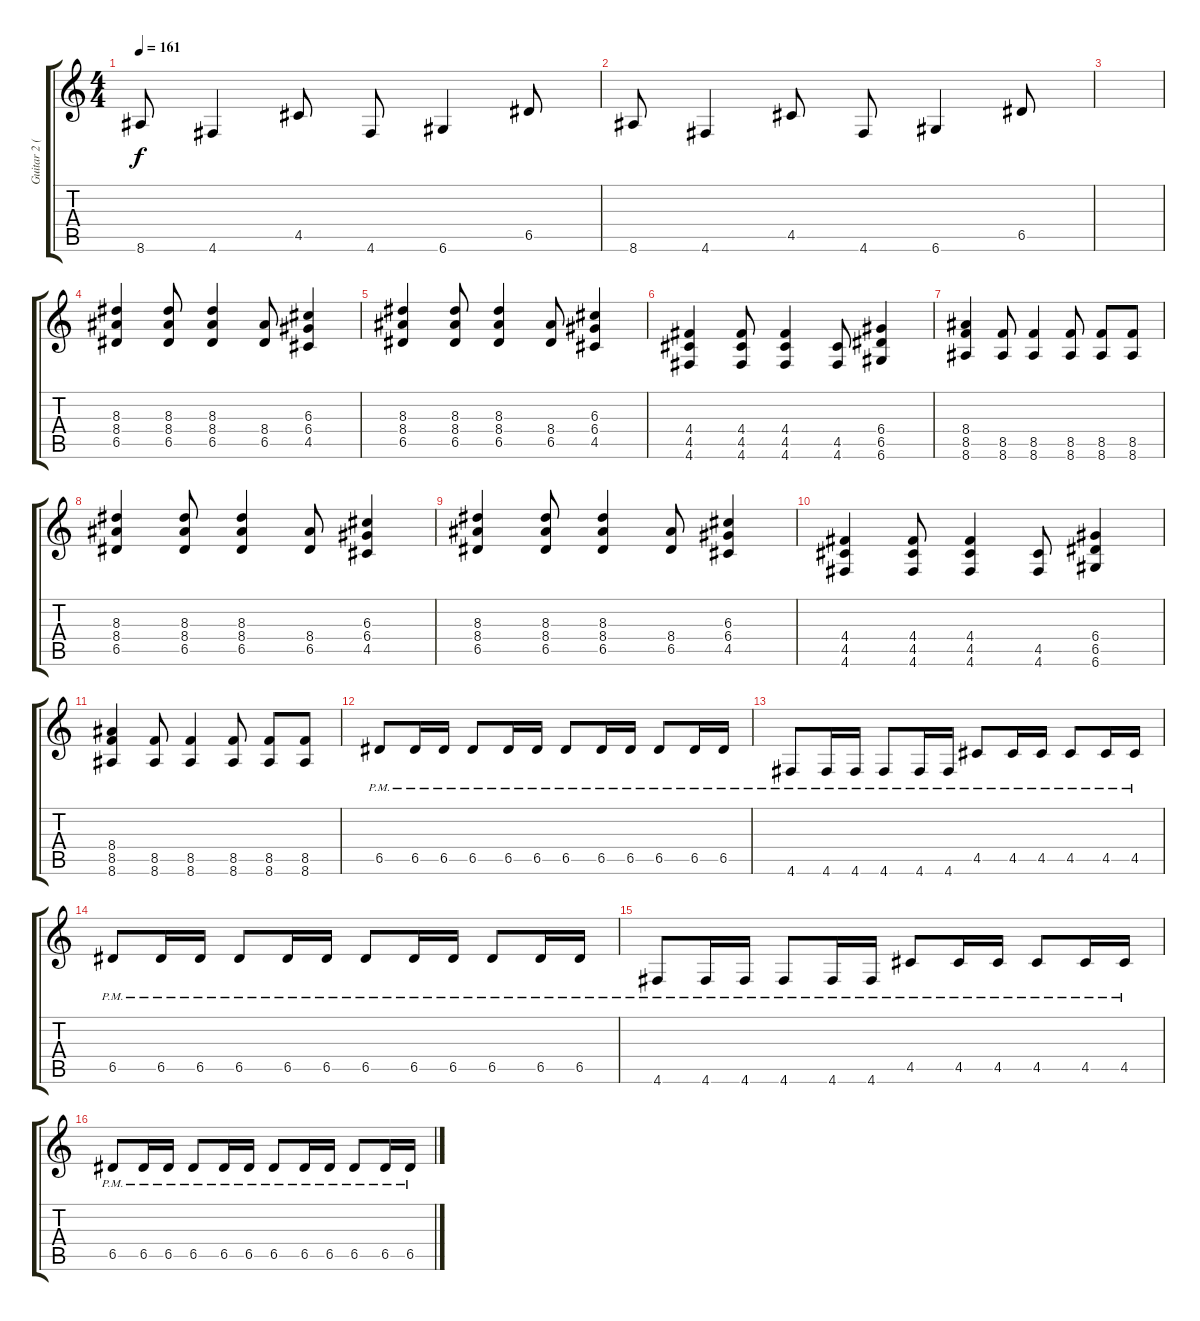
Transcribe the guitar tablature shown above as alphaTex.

\track ("Guitar 2 (Rhythm)" "Guitar 2 (") {instrument overdrivenguitar}
\staff {score tabs}
\tuning (E4 B3 G3 D3 A2 D2) {hide}
\ts (4 4)
\tempo 161
\clef g2
\ks c
8.6.8{dy f} 4.6.4 4.5.8 4.6.8 6.6.4 6.5.8 |
8.6.8 4.6.4 4.5.8 4.6.8 6.6.4 6.5.8 |
|
(8.3 8.4 6.5).4 (8.3 8.4 6.5).8 (8.3 8.4 6.5).4 (8.4 6.5).8 (6.3 6.4 4.5).4 |
(8.3 8.4 6.5).4 (8.3 8.4 6.5).8 (8.3 8.4 6.5).4 (8.4 6.5).8 (6.3 6.4 4.5).4 |
(4.4 4.5 4.6).4 (4.4 4.5 4.6).8 (4.4 4.5 4.6).4 (4.5 4.6).8 (6.4 6.5 6.6).4 |
(8.4 8.5 8.6).4 (8.5 8.6).8 (8.5 8.6).4 (8.5 8.6).8 (8.5 8.6).8 (8.5 8.6).8 |
(8.3 8.4 6.5).4 (8.3 8.4 6.5).8 (8.3 8.4 6.5).4 (8.4 6.5).8 (6.3 6.4 4.5).4 |
(8.3 8.4 6.5).4 (8.3 8.4 6.5).8 (8.3 8.4 6.5).4 (8.4 6.5).8 (6.3 6.4 4.5).4 |
(4.4 4.5 4.6).4 (4.4 4.5 4.6).8 (4.4 4.5 4.6).4 (4.5 4.6).8 (6.4 6.5 6.6).4 |
(8.4 8.5 8.6).4 (8.5 8.6).8 (8.5 8.6).4 (8.5 8.6).8 (8.5 8.6).8 (8.5 8.6).8 |
6.5{pm}.8 6.5{pm}.16 6.5{pm}.16 6.5{pm}.8 6.5{pm}.16 6.5{pm}.16 6.5{pm}.8 6.5{pm}.16 6.5{pm}.16 6.5{pm}.8 6.5{pm}.16 6.5{pm}.16 |
4.6{pm}.8 4.6{pm}.16 4.6{pm}.16 4.6{pm}.8 4.6{pm}.16 4.6{pm}.16 4.5{pm}.8 4.5{pm}.16 4.5{pm}.16 4.5{pm}.8 4.5{pm}.16 4.5{pm}.16 |
6.5{pm}.8 6.5{pm}.16 6.5{pm}.16 6.5{pm}.8 6.5{pm}.16 6.5{pm}.16 6.5{pm}.8 6.5{pm}.16 6.5{pm}.16 6.5{pm}.8 6.5{pm}.16 6.5{pm}.16 |
4.6{pm}.8 4.6{pm}.16 4.6{pm}.16 4.6{pm}.8 4.6{pm}.16 4.6{pm}.16 4.5{pm}.8 4.5{pm}.16 4.5{pm}.16 4.5{pm}.8 4.5{pm}.16 4.5{pm}.16 |
6.5{pm}.8 6.5{pm}.16 6.5{pm}.16 6.5{pm}.8 6.5{pm}.16 6.5{pm}.16 6.5{pm}.8 6.5{pm}.16 6.5{pm}.16 6.5{pm}.8 6.5{pm}.16 6.5{pm}.16
